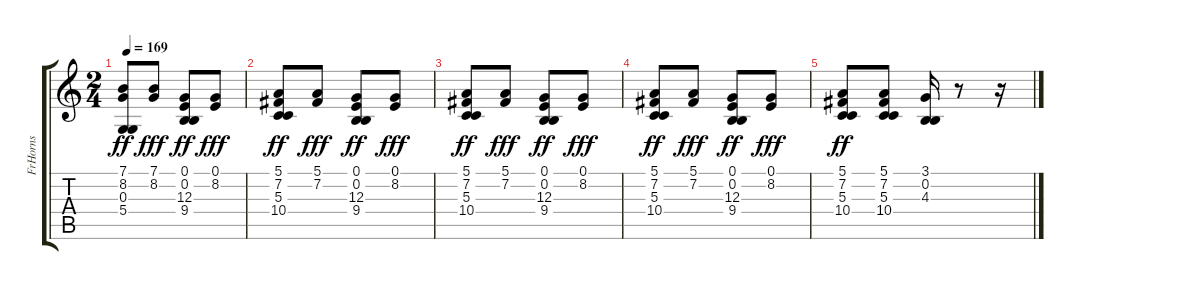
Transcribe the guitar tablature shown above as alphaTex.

\track ("FrHorns" "FrHorns") {instrument frenchhorn}
\staff {score tabs}
\tuning (E4 B3 G3 D3 A2 E2) {hide}
\ts (2 4)
\tempo 169
\clef g2
\ks c
(7.1 8.2 0.3 5.4).8{dy ff} (7.1 8.2).8{dy fff} (0.1 0.2 12.3 9.4).8{dy ff} (0.1 8.2).8{dy fff} |
(5.1 7.2 5.3 10.4).8{dy ff} (5.1 7.2).8{dy fff} (0.1 0.2 12.3 9.4).8{dy ff} (0.1 8.2).8{dy fff} |
(5.1 7.2 5.3 10.4).8{dy ff} (5.1 7.2).8{dy fff} (0.1 0.2 12.3 9.4).8{dy ff} (0.1 8.2).8{dy fff} |
(5.1 7.2 5.3 10.4).8{dy ff} (5.1 7.2).8{dy fff} (0.1 0.2 12.3 9.4).8{dy ff} (0.1 8.2).8{dy fff} |
(5.1 7.2 5.3 10.4).8{dy ff} (5.1 7.2 5.3 10.4).8 (3.1 0.2 4.3).16 r.8 r.16
